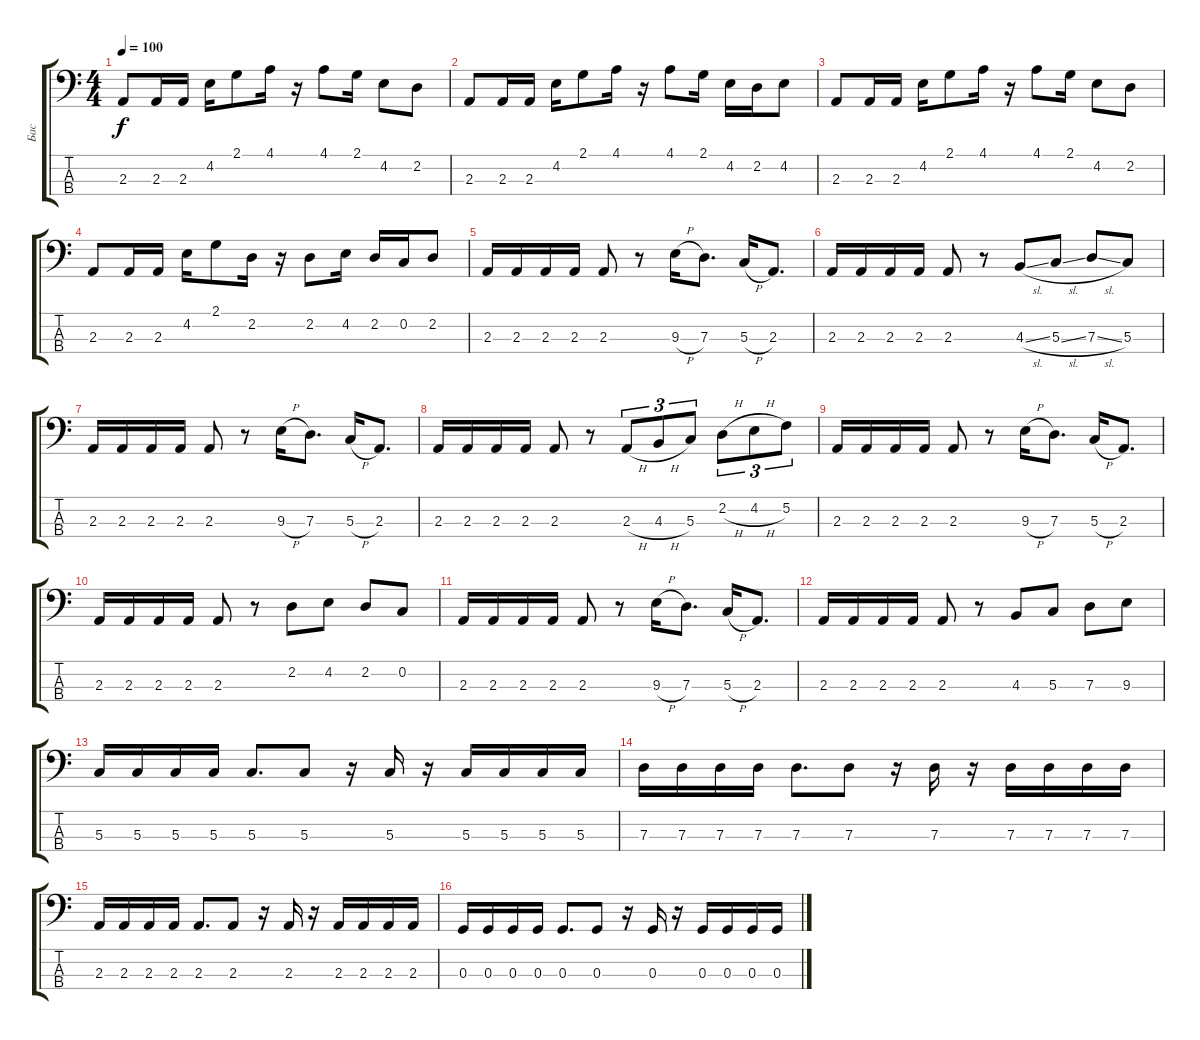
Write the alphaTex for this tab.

\track ("Бас" "Бас") {instrument electricbassfinger}
\staff {score tabs}
\tuning (F2 C2 G1 D1) {hide}
\ts (4 4)
\tempo 100
\clef f4
\ks c
2.3.8{dy f} 2.3.16 2.3.16 4.2.16 2.1.8 4.1.16 r.16 4.1.8 2.1.16 4.2.8 2.2.8 |
2.3.8 2.3.16 2.3.16 4.2.16 2.1.8 4.1.16 r.16 4.1.8 2.1.16 4.2.16 2.2.16 4.2.8 |
2.3.8 2.3.16 2.3.16 4.2.16 2.1.8 4.1.16 r.16 4.1.8 2.1.16 4.2.8 2.2.8 |
2.3.8 2.3.16 2.3.16 4.2.16 2.1.8 2.2.16 r.16 2.2.8 4.2.16 2.2.16 0.2.16 2.2.8 |
2.3.16 2.3.16 2.3.16 2.3.16 2.3.8 r.8 9.3{h}.16 7.3.8{d} 5.3{h}.16 2.3.8{d} |
2.3.16 2.3.16 2.3.16 2.3.16 2.3.8 r.8 4.3{sl}.8 5.3{sl}.8 7.3{sl}.8 5.3.8 |
2.3.16 2.3.16 2.3.16 2.3.16 2.3.8 r.8 9.3{h}.16 7.3.8{d} 5.3{h}.16 2.3.8{d} |
2.3.16 2.3.16 2.3.16 2.3.16 2.3.8 r.8 2.3{h}.8{tu (3 2)} 4.3{h}.8{tu (3 2)} 5.3.8{tu (3 2)} 2.2{h}.8{tu (3 2)} 4.2{h}.8{tu (3 2)} 5.2.8{tu (3 2)} |
2.3.16 2.3.16 2.3.16 2.3.16 2.3.8 r.8 9.3{h}.16 7.3.8{d} 5.3{h}.16 2.3.8{d} |
2.3.16 2.3.16 2.3.16 2.3.16 2.3.8 r.8 2.2.8 4.2.8 2.2.8 0.2.8 |
2.3.16 2.3.16 2.3.16 2.3.16 2.3.8 r.8 9.3{h}.16 7.3.8{d} 5.3{h}.16 2.3.8{d} |
2.3.16 2.3.16 2.3.16 2.3.16 2.3.8 r.8 4.3.8 5.3.8 7.3.8 9.3.8 |
5.3.16 5.3.16 5.3.16 5.3.16 5.3.8{d} 5.3.8 r.16 5.3.16 r.16 5.3.16 5.3.16 5.3.16 5.3.16 |
7.3.16 7.3.16 7.3.16 7.3.16 7.3.8{d} 7.3.8 r.16 7.3.16 r.16 7.3.16 7.3.16 7.3.16 7.3.16 |
2.3.16 2.3.16 2.3.16 2.3.16 2.3.8{d} 2.3.8 r.16 2.3.16 r.16 2.3.16 2.3.16 2.3.16 2.3.16 |
0.3.16 0.3.16 0.3.16 0.3.16 0.3.8{d} 0.3.8 r.16 0.3.16 r.16 0.3.16 0.3.16 0.3.16 0.3.16
